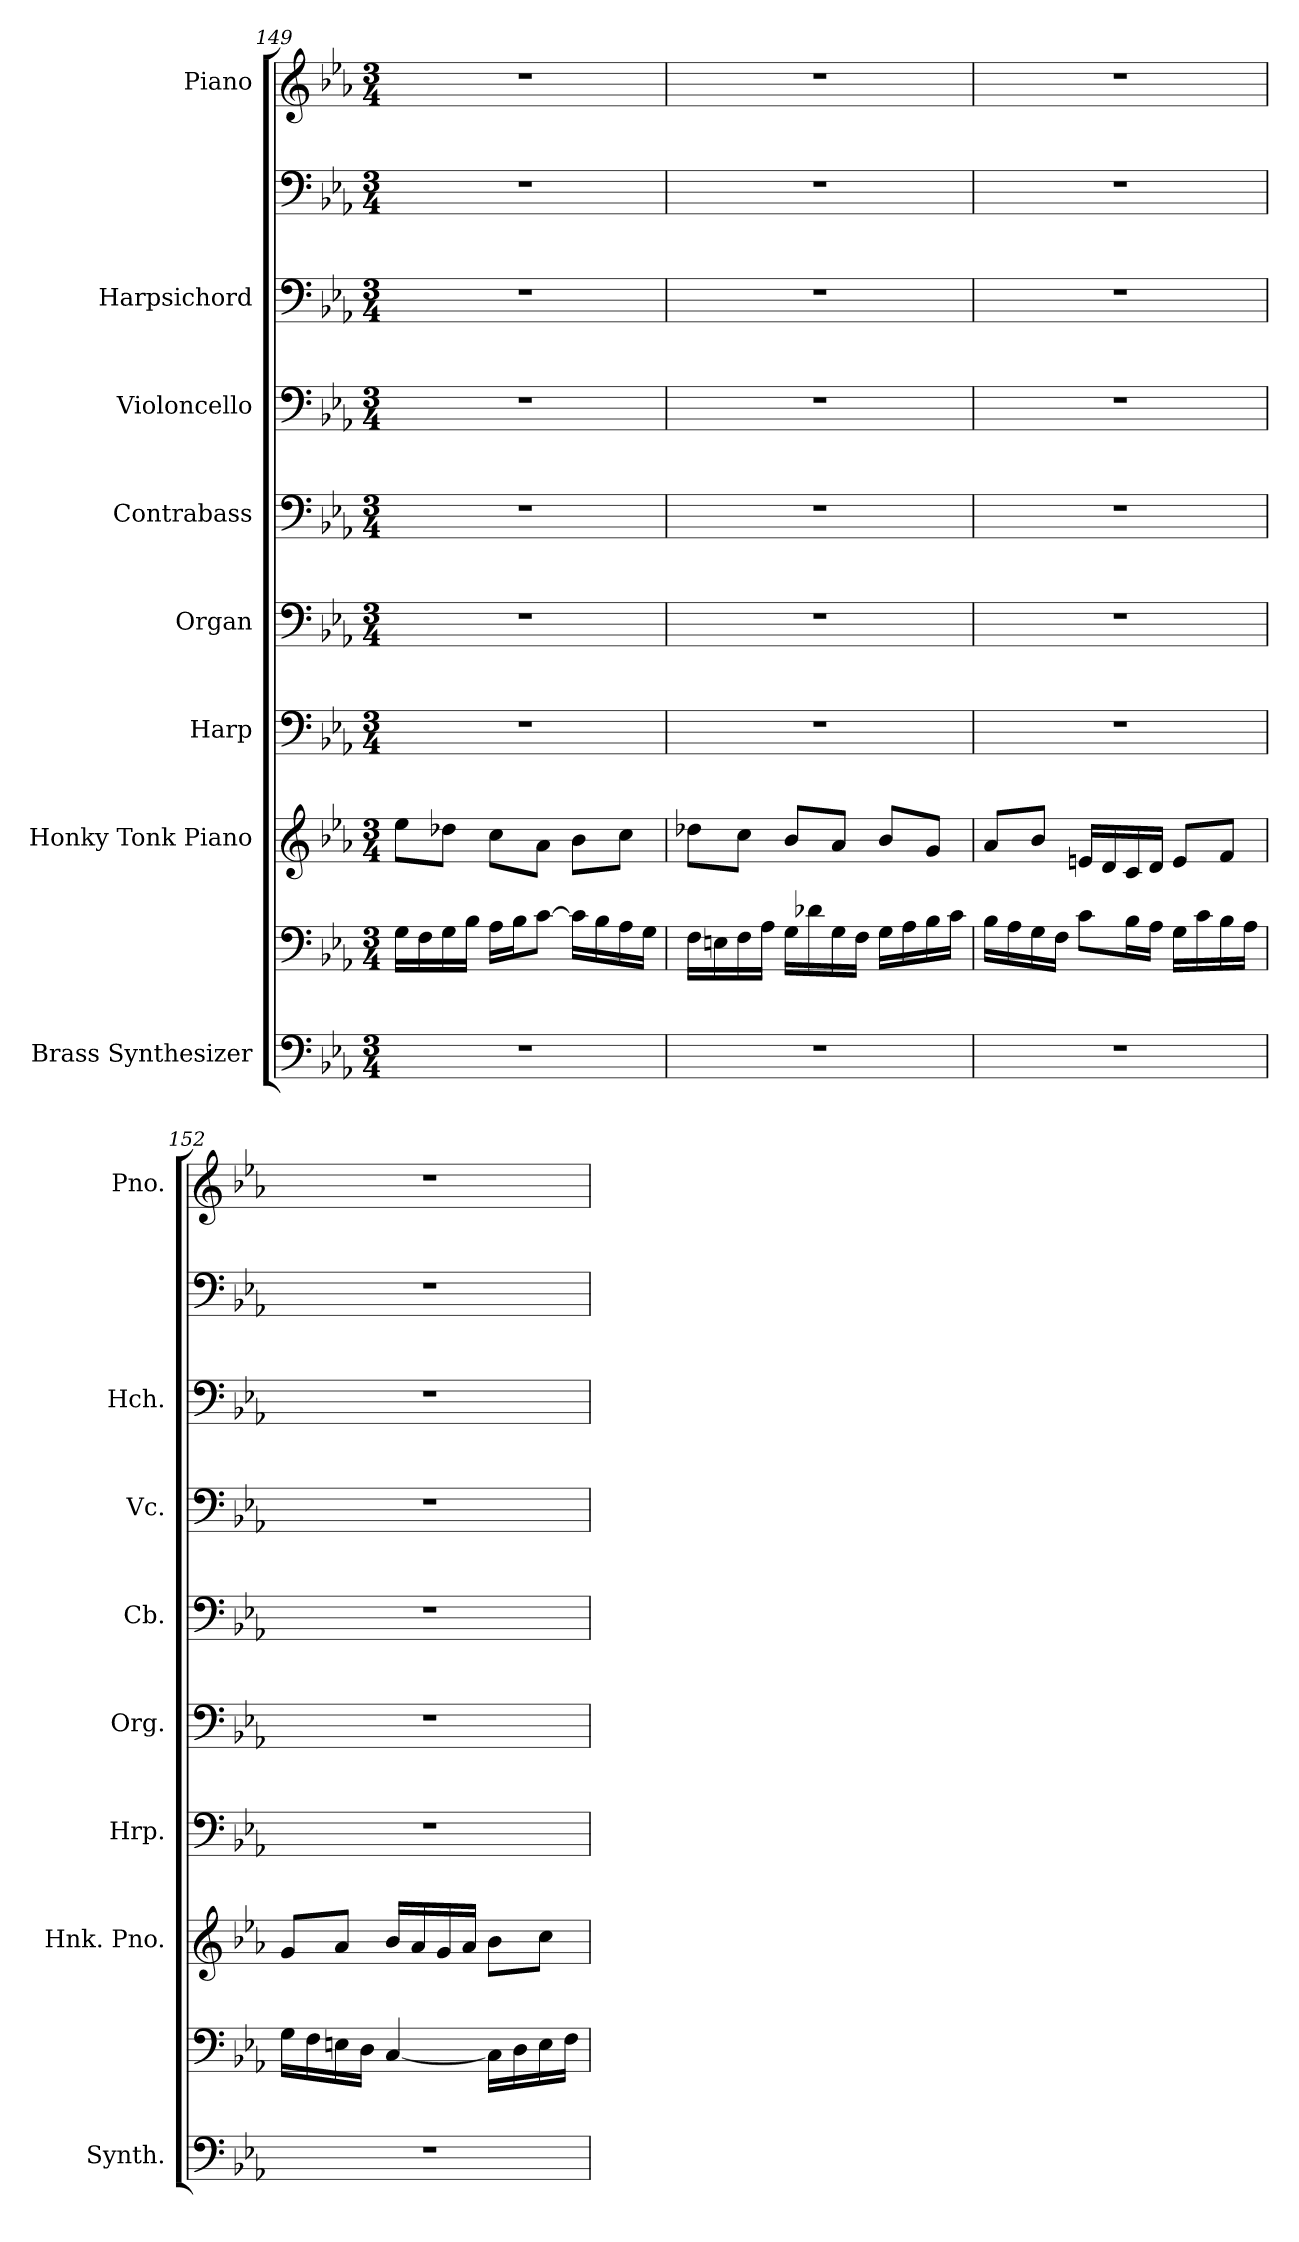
**kern	**kern	**kern	**kern	**kern	**kern	**kern	**kern	**kern	**kern
*part8	*part8	*part7	*part6	*part5	*part4	*part3	*part2	*part2	*part1
*staff10	*staff9	*staff8	*staff7	*staff6	*staff5	*staff4	*staff3	*staff2	*staff1
*I"Brass Synthesizer	*	*I"Honky Tonk Piano	*I"Harp	*I"Organ	*I"Contrabass	*I"Violoncello	*I"Harpsichord	*	*I"Piano
*I'Synth.	*	*I'Hnk. Pno.	*I'Hrp.	*I'Org.	*I'Cb.	*I'Vc.	*I'Hch.	*	*I'Pno.
!!LO:PB:g=z
*clefF4	*clefF4	*clefG2	*clefF4	*clefF4	*clefF4	*clefF4	*clefF4	*clefF4	*clefG2
*	*	*	*	*	*ITrd7c12	*	*	*	*
*k[b-e-a-]	*k[b-e-a-]	*k[b-e-a-]	*k[b-e-a-]	*k[b-e-a-]	*k[b-e-a-]	*k[b-e-a-]	*k[b-e-a-]	*k[b-e-a-]	*k[b-e-a-]
*M3/4	*M3/4	*M3/4	*M3/4	*M3/4	*M3/4	*M3/4	*M3/4	*M3/4	*M3/4
=149	=149	=149	=149	=149	=149	=149	=149	=149	=149
2.r	16G\LL	8ee-\L	2.r	2.r	2.r	2.r	2.r	2.r	2.r
.	16F\	.	.	.	.	.	.	.	.
.	16G\	8dd-X\J	.	.	.	.	.	.	.
.	16B-\JJ	.	.	.	.	.	.	.	.
.	16A-\LL	8cc\L	.	.	.	.	.	.	.
.	16B-\J	.	.	.	.	.	.	.	.
.	[8c\J	8a-\J	.	.	.	.	.	.	.
.	16c\LL]	8b-\L	.	.	.	.	.	.	.
.	16B-\	.	.	.	.	.	.	.	.
.	16A-\	8cc\J	.	.	.	.	.	.	.
.	16G\JJ	.	.	.	.	.	.	.	.
=150	=150	=150	=150	=150	=150	=150	=150	=150	=150
2.r	16F\LL	8dd-X\L	2.r	2.r	2.r	2.r	2.r	2.r	2.r
.	16En\	.	.	.	.	.	.	.	.
.	16F\	8cc\J	.	.	.	.	.	.	.
.	16A-\JJ	.	.	.	.	.	.	.	.
.	16G\LL	8b-/L	.	.	.	.	.	.	.
.	16d-X\	.	.	.	.	.	.	.	.
.	16G\	8a-/J	.	.	.	.	.	.	.
.	16F\JJ	.	.	.	.	.	.	.	.
.	16G\LL	8b-/L	.	.	.	.	.	.	.
.	16A-\	.	.	.	.	.	.	.	.
.	16B-\	8g/J	.	.	.	.	.	.	.
.	16c\JJ	.	.	.	.	.	.	.	.
=151	=151	=151	=151	=151	=151	=151	=151	=151	=151
2.r	16B-\LL	8a-/L	2.r	2.r	2.r	2.r	2.r	2.r	2.r
.	16A-\	.	.	.	.	.	.	.	.
.	16G\	8b-/J	.	.	.	.	.	.	.
.	16F\JJ	.	.	.	.	.	.	.	.
.	8c\L	16en/LL	.	.	.	.	.	.	.
.	.	16d/	.	.	.	.	.	.	.
.	16B-\L	16c/	.	.	.	.	.	.	.
.	16A-\JJ	16d/JJ	.	.	.	.	.	.	.
.	16G\LL	8e/L	.	.	.	.	.	.	.
.	16c\	.	.	.	.	.	.	.	.
.	16B-\	8f/J	.	.	.	.	.	.	.
.	16A-\JJ	.	.	.	.	.	.	.	.
!!LO:PB:g=z
=152	=152	=152	=152	=152	=152	=152	=152	=152	=152
2.r	16G\LL	8g/L	2.r	2.r	2.r	2.r	2.r	2.r	2.r
.	16F\	.	.	.	.	.	.	.	.
.	16En\	8a-/J	.	.	.	.	.	.	.
.	16D\JJ	.	.	.	.	.	.	.	.
.	[4C/	16b-/LL	.	.	.	.	.	.	.
.	.	16a-/	.	.	.	.	.	.	.
.	.	16g/	.	.	.	.	.	.	.
.	.	16a-/JJ	.	.	.	.	.	.	.
.	16C\LL]	8b-\L	.	.	.	.	.	.	.
.	16D\	.	.	.	.	.	.	.	.
.	16E\	8cc\J	.	.	.	.	.	.	.
.	16F\JJ	.	.	.	.	.	.	.	.
=	=	=	=	=	=	=	=	=	=
*-	*-	*-	*-	*-	*-	*-	*-	*-	*-
